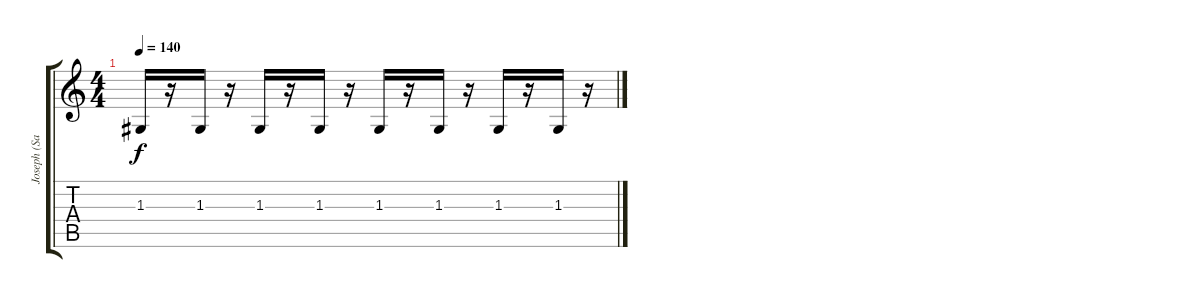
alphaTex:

\track ("Joseph (Sampler)" "Joseph (Sa") {instrument lead5charang}
\staff {score tabs}
\tuning (E4 B3 G3 D3 A2 E2) {hide}
\ts (4 4)
\tempo 140
\clef g2
\ks c
1.3.16{dy f} r.16 1.3.16 r.16 1.3.16 r.16 1.3.16 r.16 1.3.16 r.16 1.3.16 r.16 1.3.16 r.16 1.3.16 r.16
